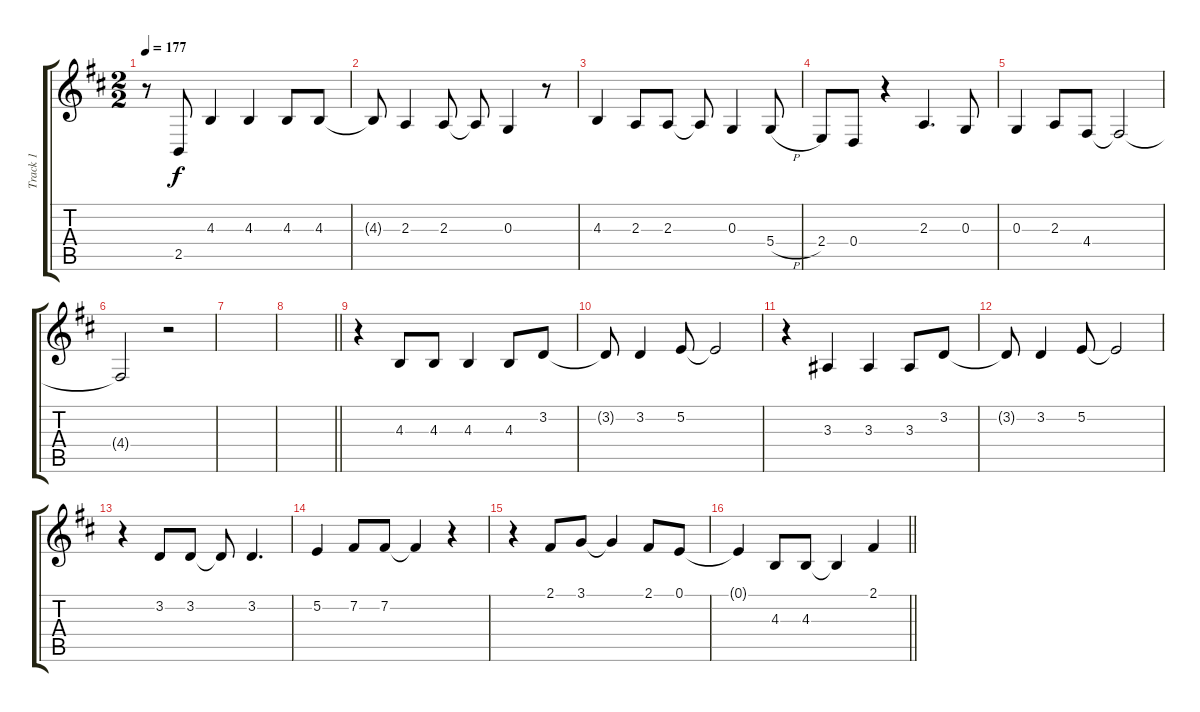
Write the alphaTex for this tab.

\track ("Track 1" "Track 1") {instrument altosax}
\staff {score tabs}
\tuning (E4 B3 G3 D3 A2 E2) {hide}
\ts (2 2)
\tempo 177
\clef g2
\ks d
r.8{dy f} 2.5.8 4.3.4 4.3.4 4.3.8 4.3.8 |
4.3{t}.8 2.3.4 2.3.8 2.3{t}.8 0.3.4 r.8 |
4.3.4 2.3.8 2.3.8 2.3{t}.8 0.3.4 5.4{h}.8 |
2.4.8 0.4.8 r.4 2.3.4{d} 0.3.8 |
0.3.4 2.3.8 4.4.8 4.4{t}.2 |
4.4{t}.2 r.2 |
|
\barLineRight lightlight
|
r.4 4.3.8 4.3.8 4.3.4 4.3.8 3.2.8 |
3.2{t}.8 3.2.4 5.2.8 5.2{t}.2 |
r.4 3.3.4 3.3.4 3.3.8 3.2.8 |
3.2{t}.8 3.2.4 5.2.8 5.2{t}.2 |
r.4 3.2.8 3.2.8 3.2{t}.8 3.2.4{d} |
5.2.4 7.2.8 7.2.8 7.2{t}.4 r.4 |
r.4 2.1.8 3.1.8 3.1{t}.4 2.1.8 0.1.8 |
\barLineRight lightlight
0.1{t}.4 4.3.8 4.3.8 4.3{t}.4 2.1.4
